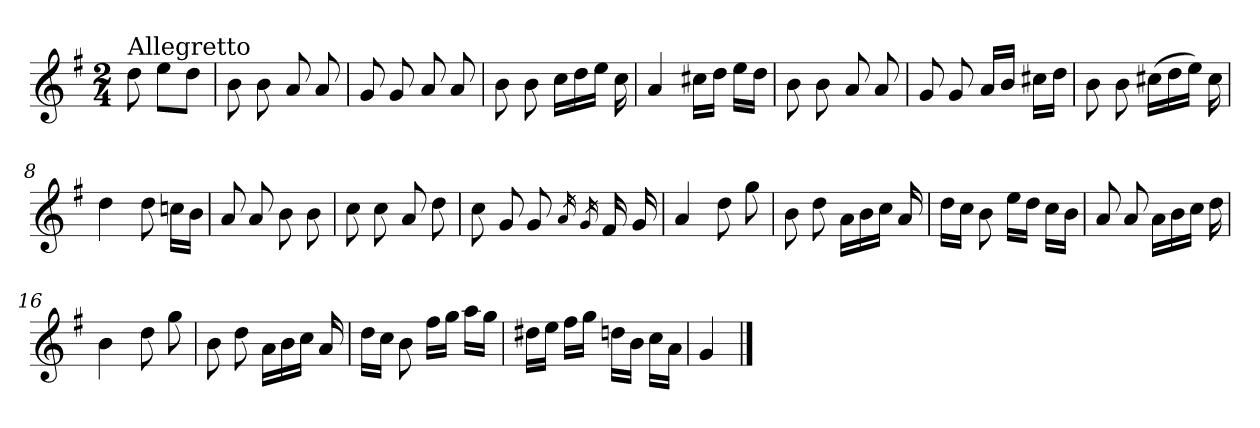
**kern
*part1
*staff1
*clefG2
*k[f#]
*G:
*M2/4
=
!LO:TX:a:t=Allegretto
8dd\
8ee\L
8dd\J
=1
8b\
8b\
8a/
8a/
=2
8g/
8g/
8a/
8a/
=3
8b\
8b\
16cc\LL
16dd\
16ee\JJ
16cc\
=4
4a/
16cc#X\LL
16dd\JJ
16ee\LL
16dd\JJ
=5
8b\
8b\
8a/
8a/
=6
8g/
8g/
16a/LL
16b/JJ
16cc#X\LL
16dd\JJ
!!LO:LB:g=z
=7
8b\
8b\
(>16cc#X\LL
16dd\
16ee\JJ)
16cc#\
=8
4dd\
8dd\
16ccn\LL
16b\JJ
=9
8a/
8a/
8b\
8b\
=10
8cc\
8cc\
8a/
8dd\
=11
8cc\
8g/
8g/
16qa/
16qg/
16f#/
16g/
=12
4a/
8dd\
8gg\
=13
8b\
8dd\
16a\LL
16b\
16cc\JJ
16a/
!!LO:LB:g=z
=14
16dd\LL
16cc\JJ
8b\
16ee\LL
16dd\JJ
16cc\LL
16b\JJ
=15
8a/
8a/
16a\LL
16b\
16cc\JJ
16dd\
=16
4b\
8dd\
8gg\
=17
8b\
8dd\
16a\LL
16b\
16cc\JJ
16a/
=18
16dd\LL
16cc\JJ
8b\
16ff#\LL
16gg\JJ
16aa\LL
16gg\JJ
=19
16dd#X\LL
16ee\JJ
16ff#\LL
16gg\JJ
16ddn\LL
16b\JJ
16cc\LL
16a\JJ
=20
4g/
==
*-
